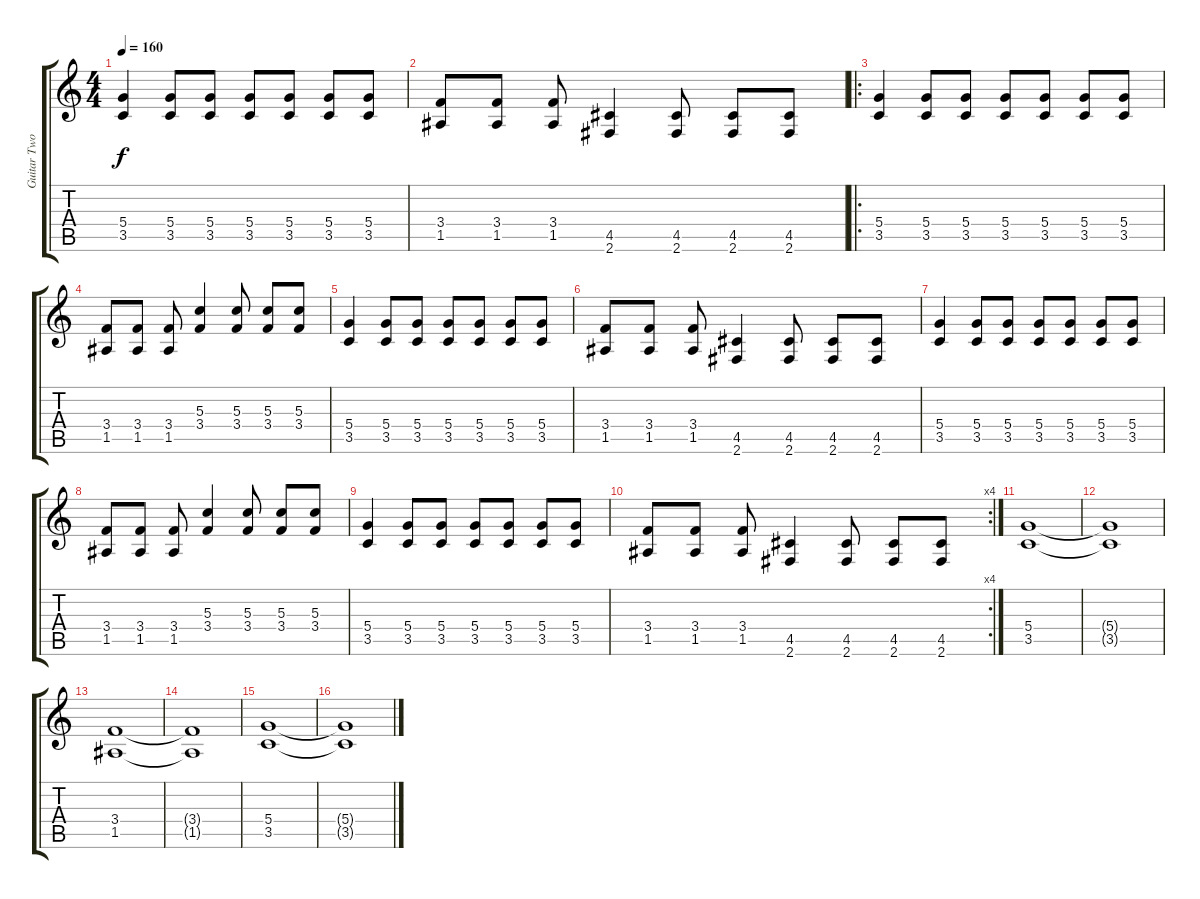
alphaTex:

\track ("Guitar Two" "Guitar Two") {instrument overdrivenguitar}
\staff {score tabs}
\tuning (E4 B3 G3 D3 A2 E2) {hide}
\ts (4 4)
\tempo 160
\clef g2
\ks c
(5.4 3.5).4{dy f} (5.4 3.5).8 (5.4 3.5).8 (5.4 3.5).8 (5.4 3.5).8 (5.4 3.5).8 (5.4 3.5).8 |
(3.4 1.5).8 (3.4 1.5).8 (3.4 1.5).8 (4.5 2.6).4 (4.5 2.6).8 (4.5 2.6).8 (4.5 2.6).8 |
\ro
(5.4 3.5).4 (5.4 3.5).8 (5.4 3.5).8 (5.4 3.5).8 (5.4 3.5).8 (5.4 3.5).8 (5.4 3.5).8 |
(3.4 1.5).8 (3.4 1.5).8 (3.4 1.5).8 (5.3 3.4).4 (5.3 3.4).8 (5.3 3.4).8 (5.3 3.4).8 |
(5.4 3.5).4 (5.4 3.5).8 (5.4 3.5).8 (5.4 3.5).8 (5.4 3.5).8 (5.4 3.5).8 (5.4 3.5).8 |
(3.4 1.5).8 (3.4 1.5).8 (3.4 1.5).8 (4.5 2.6).4 (4.5 2.6).8 (4.5 2.6).8 (4.5 2.6).8 |
(5.4 3.5).4 (5.4 3.5).8 (5.4 3.5).8 (5.4 3.5).8 (5.4 3.5).8 (5.4 3.5).8 (5.4 3.5).8 |
(3.4 1.5).8 (3.4 1.5).8 (3.4 1.5).8 (5.3 3.4).4 (5.3 3.4).8 (5.3 3.4).8 (5.3 3.4).8 |
(5.4 3.5).4 (5.4 3.5).8 (5.4 3.5).8 (5.4 3.5).8 (5.4 3.5).8 (5.4 3.5).8 (5.4 3.5).8 |
\rc 4
(3.4 1.5).8 (3.4 1.5).8 (3.4 1.5).8 (4.5 2.6).4 (4.5 2.6).8 (4.5 2.6).8 (4.5 2.6).8 |
(5.4 3.5).1 |
(5.4{t} 3.5{t}).1 |
(3.4 1.5).1 |
(3.4{t} 1.5{t}).1 |
(5.4 3.5).1 |
(5.4{t} 3.5{t}).1
